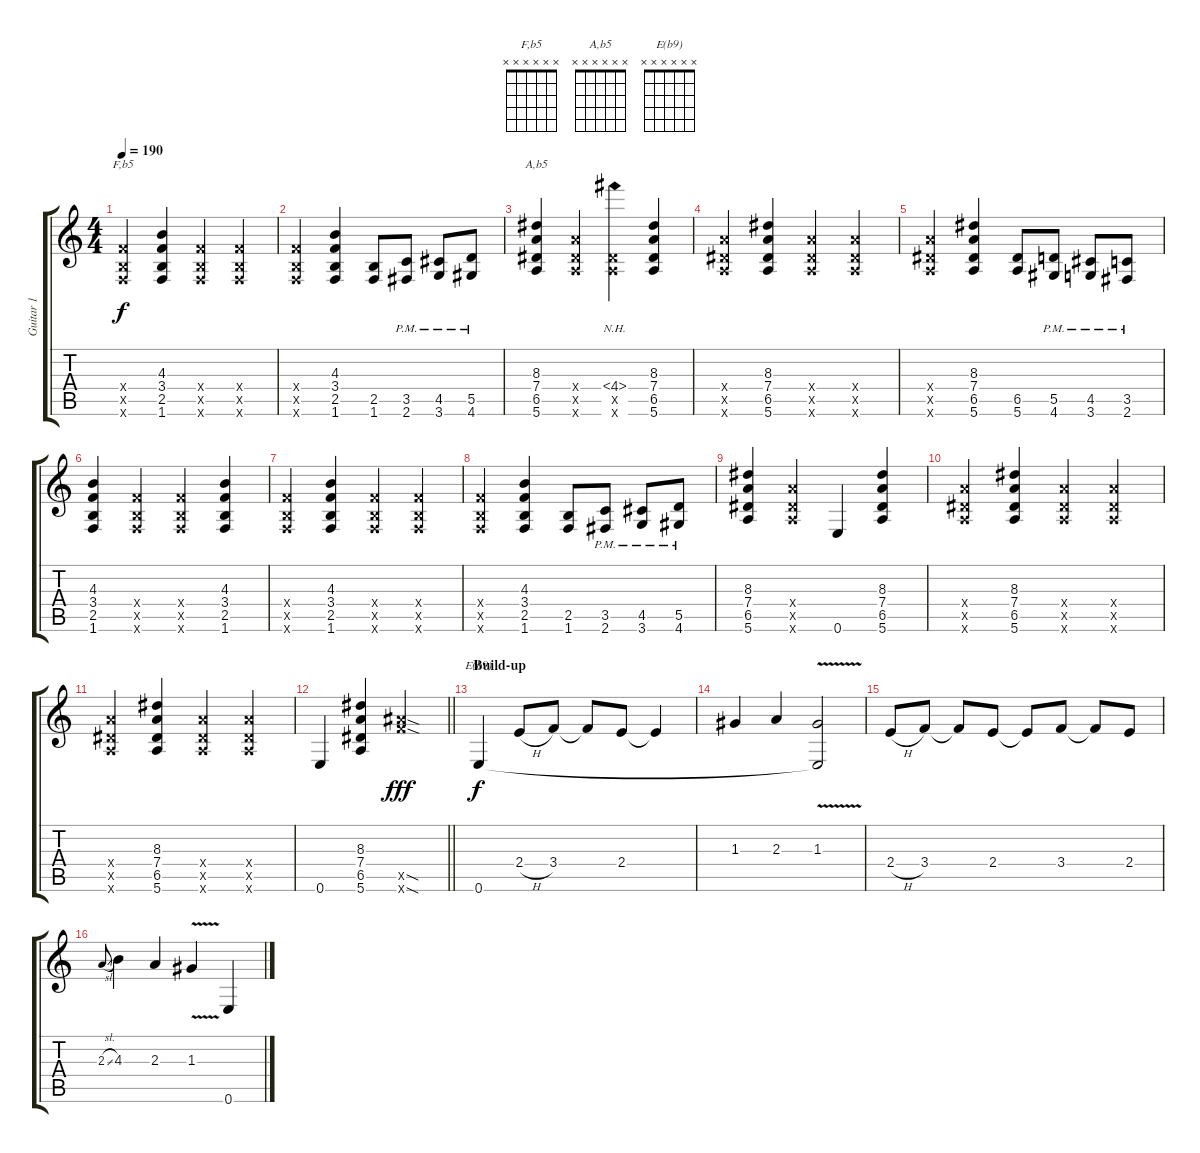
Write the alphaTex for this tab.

\track ("Guitar 1" "Guitar 1") {instrument overdrivenguitar}
\staff {score tabs}
\tuning (E4 B3 G3 D3 A2 E2) {hide}
\chord ("F,b5" x x x x x x)
\chord ("A,b5" x x x x x x)
\chord ("E(b9)" x x x x x x)
\ts (4 4)
\tempo 190
\clef g2
\ks aminor
(3.4{x} 2.5{x} 1.6{x}).4{ch "F,b5" dy f} (4.3 3.4 2.5 1.6).4 (3.4{x} 2.5{x} 1.6{x}).4 (3.4{x} 2.5{x} 1.6{x}).4 |
(3.4{x} 2.5{x} 1.6{x}).4 (4.3 3.4 2.5 1.6).4 (2.5 1.6).8 (3.5{pm} 2.6{pm}).8 (4.5{pm} 3.6{pm}).8 (5.5{pm} 4.6{pm}).8 |
(8.3 7.4 6.5 5.6).4{ch "A,b5"} (7.4{x} 6.5{x} 5.6{x}).4 (4.4{nh} 6.5{x} 5.6{x}).4 (8.3 7.4 6.5 5.6).4 |
(7.4{x} 6.5{x} 5.6{x}).4 (8.3 7.4 6.5 5.6).4 (7.4{x} 6.5{x} 5.6{x}).4 (7.4{x} 6.5{x} 5.6{x}).4 |
(7.4{x} 6.5{x} 5.6{x}).4 (8.3 7.4 6.5 5.6).4 (6.5 5.6).8 (5.5{pm} 4.6{pm}).8 (4.5{pm} 3.6{pm}).8 (3.5{pm} 2.6{pm}).8 |
(4.3 3.4 2.5 1.6).4 (3.4{x} 2.5{x} 1.6{x}).4 (3.4{x} 2.5{x} 1.6{x}).4 (4.3 3.4 2.5 1.6).4 |
(3.4{x} 2.5{x} 1.6{x}).4 (4.3 3.4 2.5 1.6).4 (3.4{x} 2.5{x} 1.6{x}).4 (3.4{x} 2.5{x} 1.6{x}).4 |
(3.4{x} 2.5{x} 1.6{x}).4 (4.3 3.4 2.5 1.6).4 (2.5 1.6).8 (3.5{pm} 2.6{pm}).8 (4.5{pm} 3.6{pm}).8 (5.5{pm} 4.6{pm}).8 |
(8.3 7.4 6.5 5.6).4 (7.4{x} 6.5{x} 5.6{x}).4 0.6.4 (8.3 7.4 6.5 5.6).4 |
(7.4{x} 6.5{x} 5.6{x}).4 (8.3 7.4 6.5 5.6).4 (7.4{x} 6.5{x} 5.6{x}).4 (7.4{x} 6.5{x} 5.6{x}).4 |
(7.4{x} 6.5{x} 5.6{x}).4 (8.3 7.4 6.5 5.6).4 (7.4{x} 6.5{x} 5.6{x}).4 (7.4{x} 6.5{x} 5.6{x}).4 |
\barLineRight lightlight
0.6.4 (8.3 7.4 6.5 5.6).4 (13.5{sod x} 13.6{sod x}).2{dy fff} |
\section ("" "Build-up")
0.6.4{ch "E(b9)" dy f balance 2 instrument electricguitarclean} 2.4{h}.8 3.4.8 3.4{t}.8 2.4.8 2.4{t}.4 |
1.3.4 2.3.4 (1.3{v} 0.6{t}).2 |
2.4{h}.8 3.4.8 3.4{t}.8 2.4.8 2.4{t}.8 3.4.8 3.4{t}.8 2.4.8 |
2.3{sl}.8{gr onbeat} 4.3.4 2.3.4 1.3{v}.4 0.6.4
